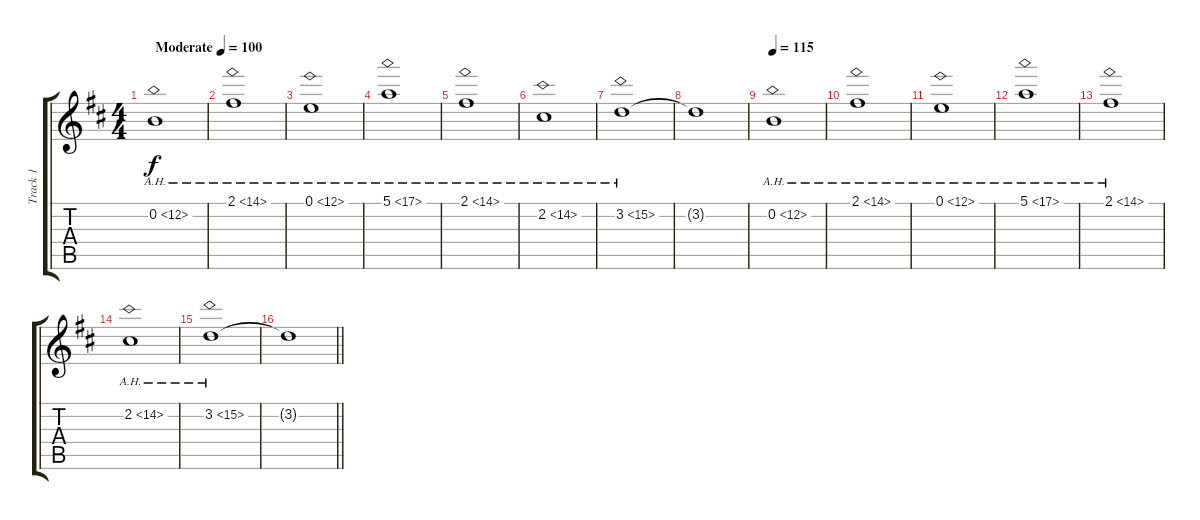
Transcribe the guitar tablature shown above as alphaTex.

\track ("Track 1" "Track 1") {instrument acousticguitarnylon}
\staff {score tabs}
\tuning (E4 B3 G3 D3 A2 E2) {hide}
\ts (4 4)
\tempo (100 "Moderate")
\clef g2
\ks d
0.2{ah 12}.1{dy f instrument acousticguitarnylon} |
2.1{ah 12}.1 |
0.1{ah 12}.1 |
5.1{ah 12}.1 |
2.1{ah 12}.1 |
2.2{ah 12}.1 |
3.2{ah 12}.1 |
3.2{t}.1 |
\tempo 115
0.2{ah 12}.1 |
2.1{ah 12}.1 |
0.1{ah 12}.1 |
5.1{ah 12}.1 |
2.1{ah 12}.1 |
2.2{ah 12}.1 |
3.2{ah 12}.1 |
\barLineRight lightlight
3.2{t}.1
